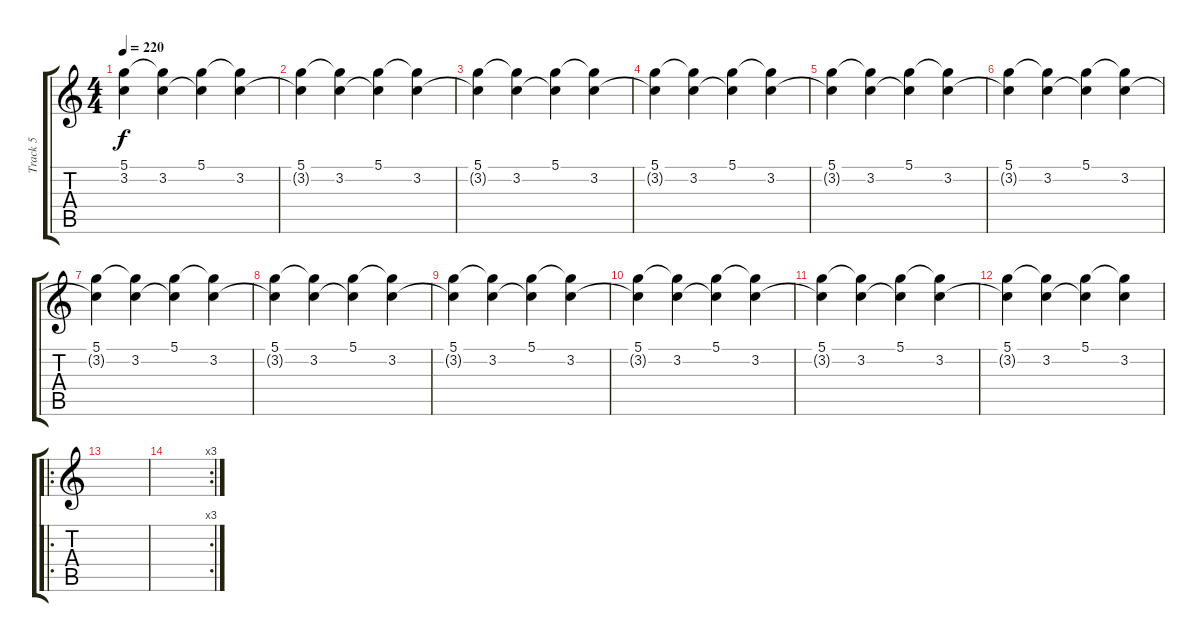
\track ("Track 5" "Track 5") {instrument electricguitarclean}
\staff {score tabs}
\tuning (D4 A3 F3 C3 G2 C2) {hide}
\ts (4 4)
\tempo 220
\clef g2
\ks c
(5.1 3.2{t}).4{dy f} (5.1{t} 3.2).4 (5.1 3.2{t}).4 (5.1{t} 3.2).4 |
(5.1 3.2{t}).4 (5.1{t} 3.2).4 (5.1 3.2{t}).4 (5.1{t} 3.2).4 |
(5.1 3.2{t}).4 (5.1{t} 3.2).4 (5.1 3.2{t}).4 (5.1{t} 3.2).4 |
(5.1 3.2{t}).4 (5.1{t} 3.2).4 (5.1 3.2{t}).4 (5.1{t} 3.2).4 |
(5.1 3.2{t}).4 (5.1{t} 3.2).4 (5.1 3.2{t}).4 (5.1{t} 3.2).4 |
(5.1 3.2{t}).4 (5.1{t} 3.2).4 (5.1 3.2{t}).4 (5.1{t} 3.2).4 |
(5.1 3.2{t}).4 (5.1{t} 3.2).4 (5.1 3.2{t}).4 (5.1{t} 3.2).4 |
(5.1 3.2{t}).4 (5.1{t} 3.2).4 (5.1 3.2{t}).4 (5.1{t} 3.2).4 |
(5.1 3.2{t}).4 (5.1{t} 3.2).4 (5.1 3.2{t}).4 (5.1{t} 3.2).4 |
(5.1 3.2{t}).4 (5.1{t} 3.2).4 (5.1 3.2{t}).4 (5.1{t} 3.2).4 |
(5.1 3.2{t}).4 (5.1{t} 3.2).4 (5.1 3.2{t}).4 (5.1{t} 3.2).4 |
(5.1 3.2{t}).4 (5.1{t} 3.2).4 (5.1 3.2{t}).4 (5.1{t} 3.2).4 |
\ro
|
\rc 3
